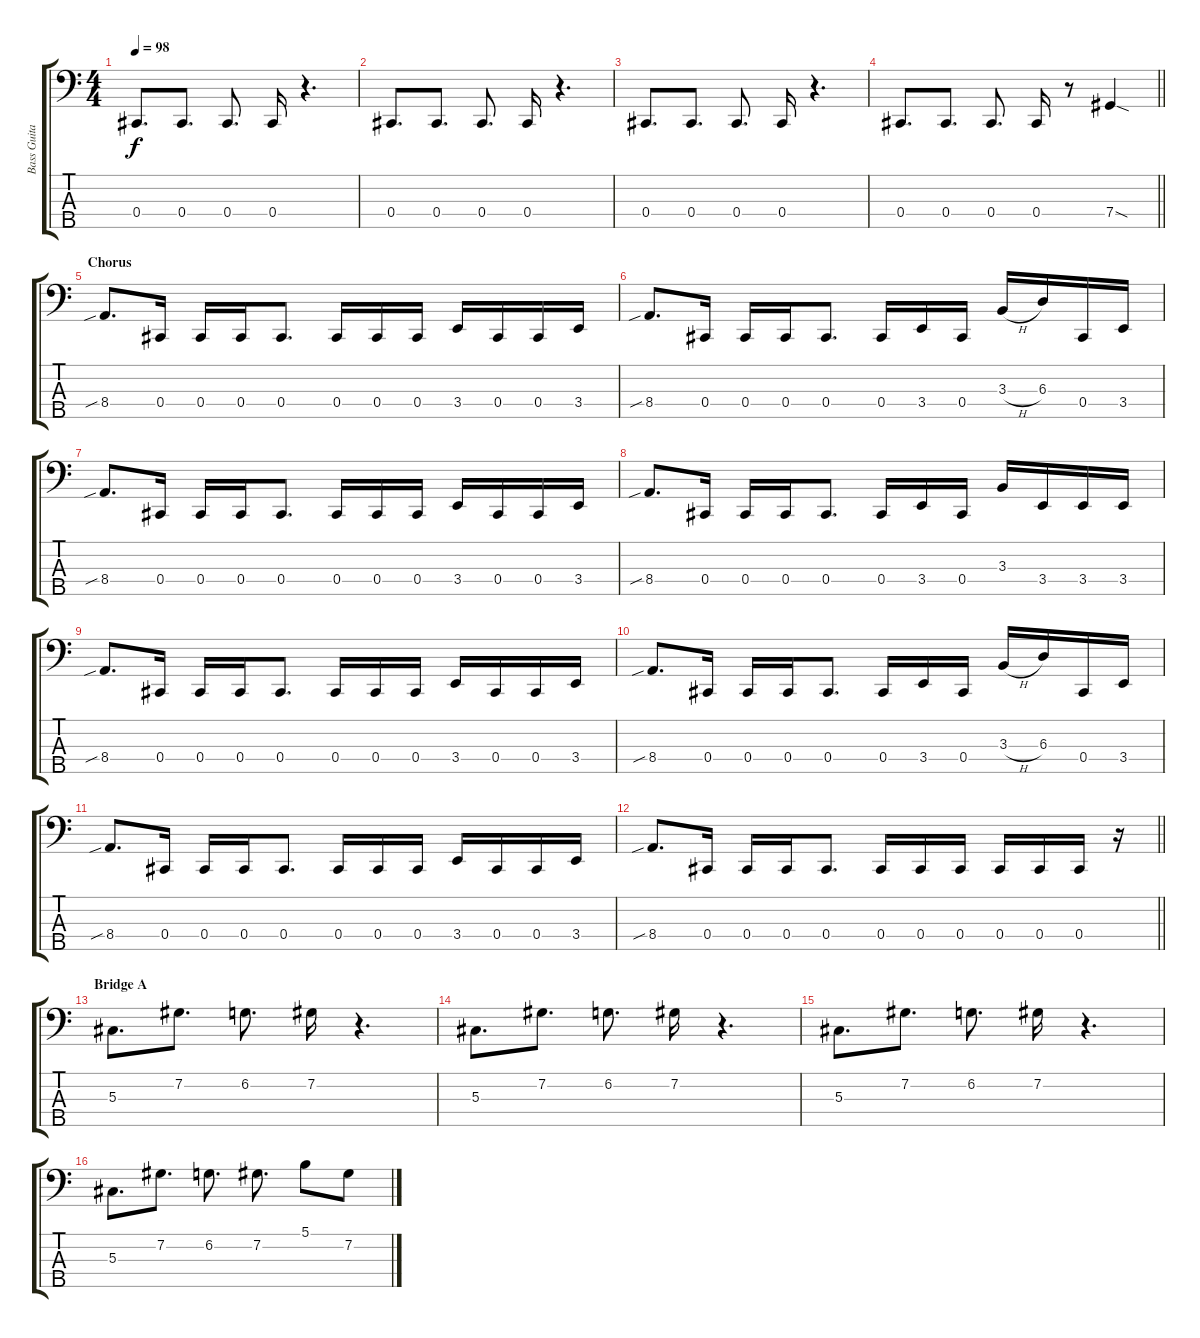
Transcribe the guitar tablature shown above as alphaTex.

\track ("Bass Guitar" "Bass Guita") {instrument electricbassfinger}
\staff {score tabs}
\tuning (Gb2 Db2 Ab1 Db1 Ab0) {hide}
\ts (4 4)
\tempo 98
\clef f4
\ks c
0.4.8{d dy f} 0.4.8{d} 0.4.8{d} 0.4.16 r.4{d} |
0.4.8{d} 0.4.8{d} 0.4.8{d} 0.4.16 r.4{d} |
0.4.8{d} 0.4.8{d} 0.4.8{d} 0.4.16 r.4{d} |
\barLineRight lightlight
0.4.8{d} 0.4.8{d} 0.4.8{d} 0.4.16 r.8 7.4{sod}.4 |
\section ("" "Chorus")
8.4{sib}.8{d} 0.4.16 0.4.16 0.4.16 0.4.8{d} 0.4.16 0.4.16 0.4.16 3.4.16 0.4.16 0.4.16 3.4.16 |
8.4{sib}.8{d} 0.4.16 0.4.16 0.4.16 0.4.8{d} 0.4.16 3.4.16 0.4.16 3.3{h}.16 6.3.16 0.4.16 3.4.16 |
8.4{sib}.8{d} 0.4.16 0.4.16 0.4.16 0.4.8{d} 0.4.16 0.4.16 0.4.16 3.4.16 0.4.16 0.4.16 3.4.16 |
8.4{sib}.8{d} 0.4.16 0.4.16 0.4.16 0.4.8{d} 0.4.16 3.4.16 0.4.16 3.3.16 3.4.16 3.4.16 3.4.16 |
8.4{sib}.8{d} 0.4.16 0.4.16 0.4.16 0.4.8{d} 0.4.16 0.4.16 0.4.16 3.4.16 0.4.16 0.4.16 3.4.16 |
8.4{sib}.8{d} 0.4.16 0.4.16 0.4.16 0.4.8{d} 0.4.16 3.4.16 0.4.16 3.3{h}.16 6.3.16 0.4.16 3.4.16 |
8.4{sib}.8{d} 0.4.16 0.4.16 0.4.16 0.4.8{d} 0.4.16 0.4.16 0.4.16 3.4.16 0.4.16 0.4.16 3.4.16 |
\barLineRight lightlight
8.4{sib}.8{d} 0.4.16 0.4.16 0.4.16 0.4.8{d} 0.4.16 0.4.16 0.4.16 0.4.16 0.4.16 0.4.16 r.16 |
\section ("" "Bridge A")
5.3.8{d} 7.2.8{d} 6.2.8{d} 7.2.16 r.4{d} |
5.3.8{d} 7.2.8{d} 6.2.8{d} 7.2.16 r.4{d} |
5.3.8{d} 7.2.8{d} 6.2.8{d} 7.2.16 r.4{d} |
5.3.8{d} 7.2.8{d} 6.2.8{d} 7.2.8{d} 5.1.8 7.2.8
